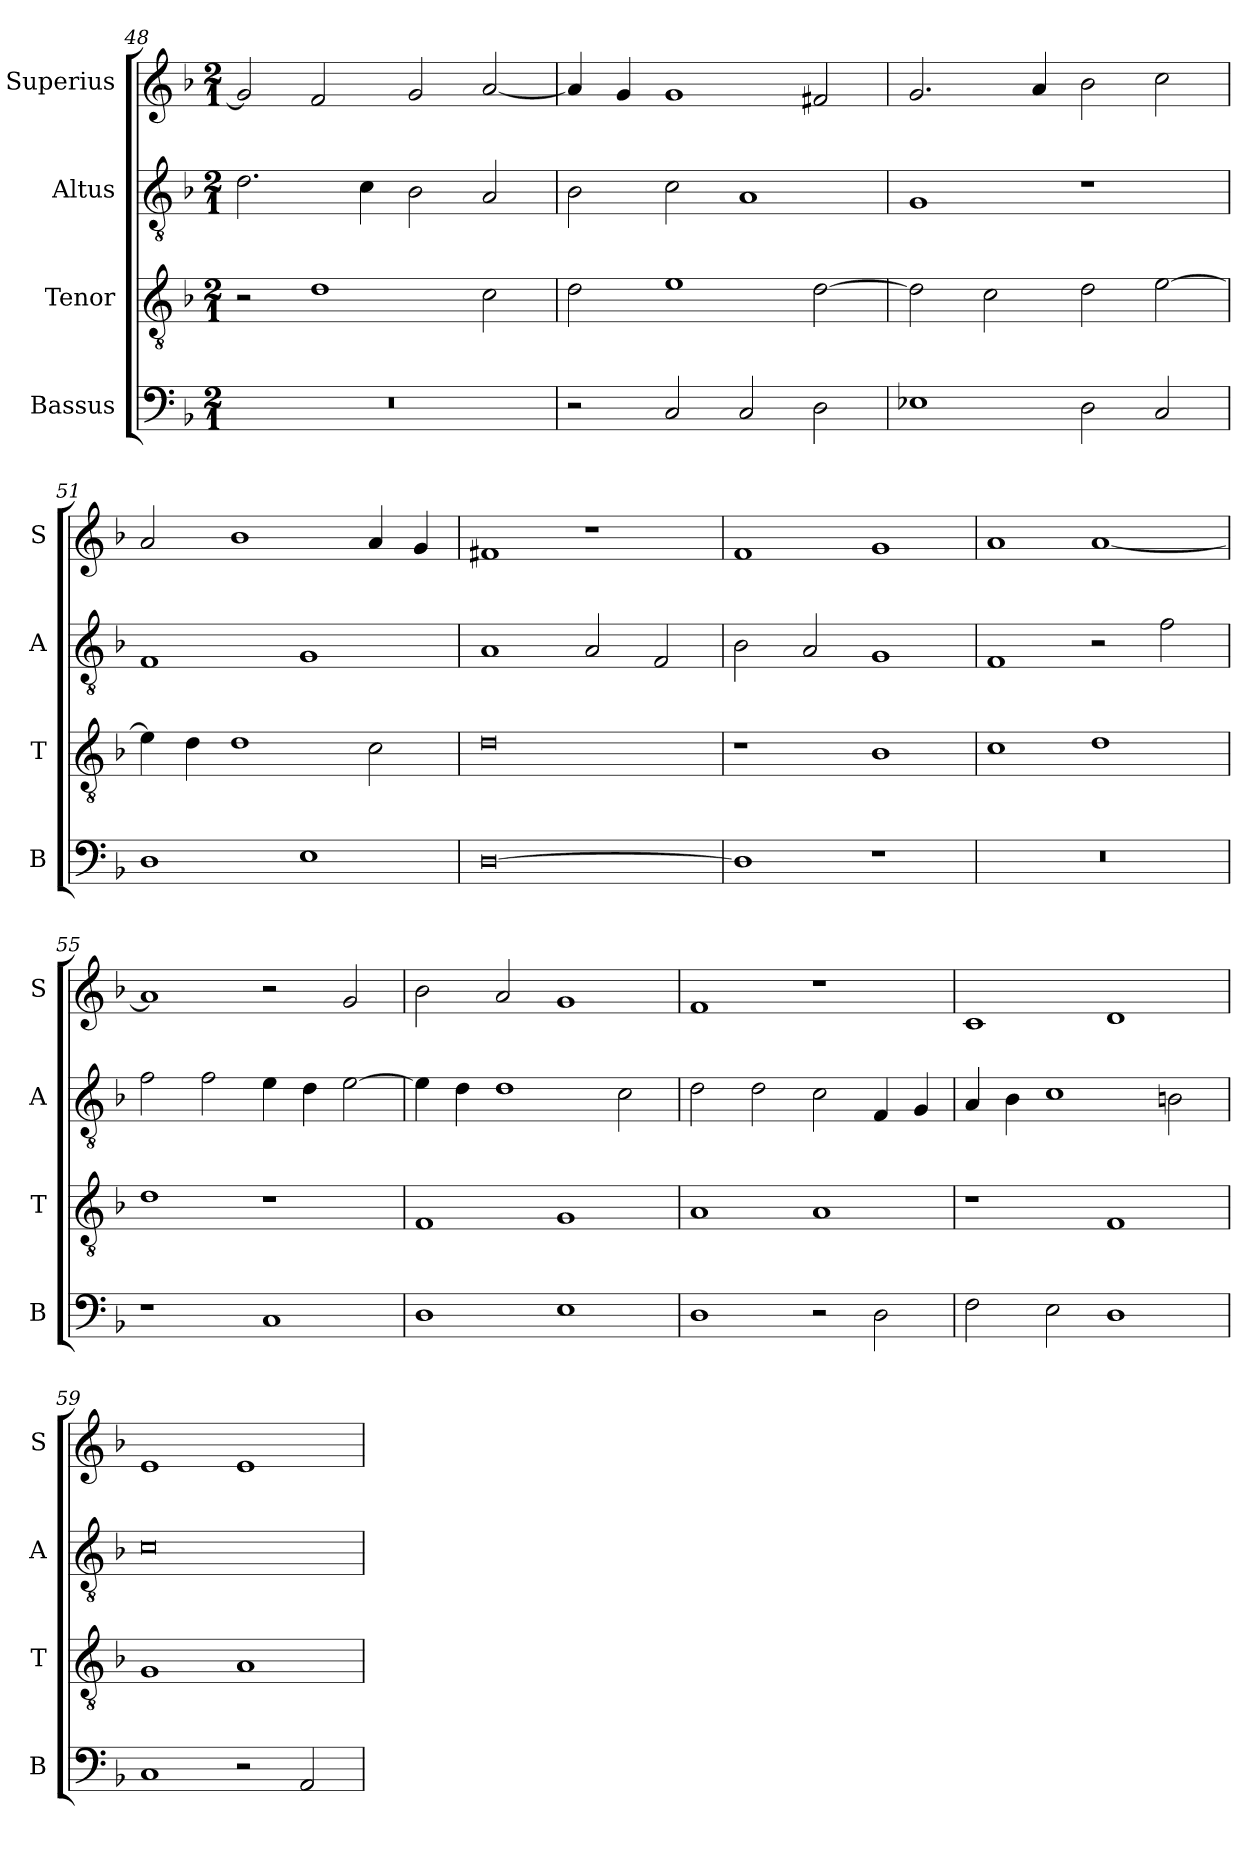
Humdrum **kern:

**kern	**kern	**kern	**kern
*part4	*part3	*part2	*part1
*staff4	*staff3	*staff2	*staff1
*I"Bassus	*I"Tenor	*I"Altus	*I"Superius
*I'B	*I'T	*I'A	*I'S
*clefF4	*clefGv2	*clefGv2	*clefG2
*k[b-]	*k[b-]	*k[b-]	*k[b-]
*F:	*F:	*F:	*F:
*M2/1	*M2/1	*M2/1	*M2/1
=48	=48	=48	=48
0r	2r	2.d	2g]
.	1d	.	2f
.	.	4c	.
.	.	2B-	2g
.	2c	2A	[2a
=49	=49	=49	=49
2r	2d	2B-	4a]
.	.	.	4g
2C	1e	2c	1g
2C	.	1A	.
2D	[2d	.	2f#X
=50	=50	=50	=50
1E-X	2d]	1G	2.g
.	2c	.	.
.	.	.	4a
2D	2d	1r	2b-
2C	[2e	.	2cc
=51	=51	=51	=51
1D	4e]	1F	2a
.	4d	.	.
.	1d	.	1b-
1E	.	1G	.
.	2c	.	4a
.	.	.	4g
=52	=52	=52	=52
[0D	0d	1A	1f#X
.	.	2A	1r
.	.	2F	.
=53	=53	=53	=53
1D]	1r	2B-	1f
.	.	2A	.
1r	1B-	1G	1g
=54	=54	=54	=54
0r	1c	1F	1a
.	1d	2r	[1a
.	.	2f	.
=55	=55	=55	=55
1r	1d	2f	1a]
.	.	2f	.
1C	1r	4e	2r
.	.	4d	.
.	.	[2e	2g
=56	=56	=56	=56
1D	1F	4e]	2b-
.	.	4d	.
.	.	1d	2a
1E	1G	.	1g
.	.	2c	.
=57	=57	=57	=57
1D	1A	2d	1f
.	.	2d	.
2r	1A	2c	1r
2D	.	4F	.
.	.	4G	.
=58	=58	=58	=58
2F	1r	4A	1c
.	.	4B-	.
2E	.	1c	.
1D	1F	.	1d
.	.	2Bn	.
=59	=59	=59	=59
1C	1G	0c	1e
2r	1A	.	1e
2AA	.	.	.
=	=	=	=
*-	*-	*-	*-
